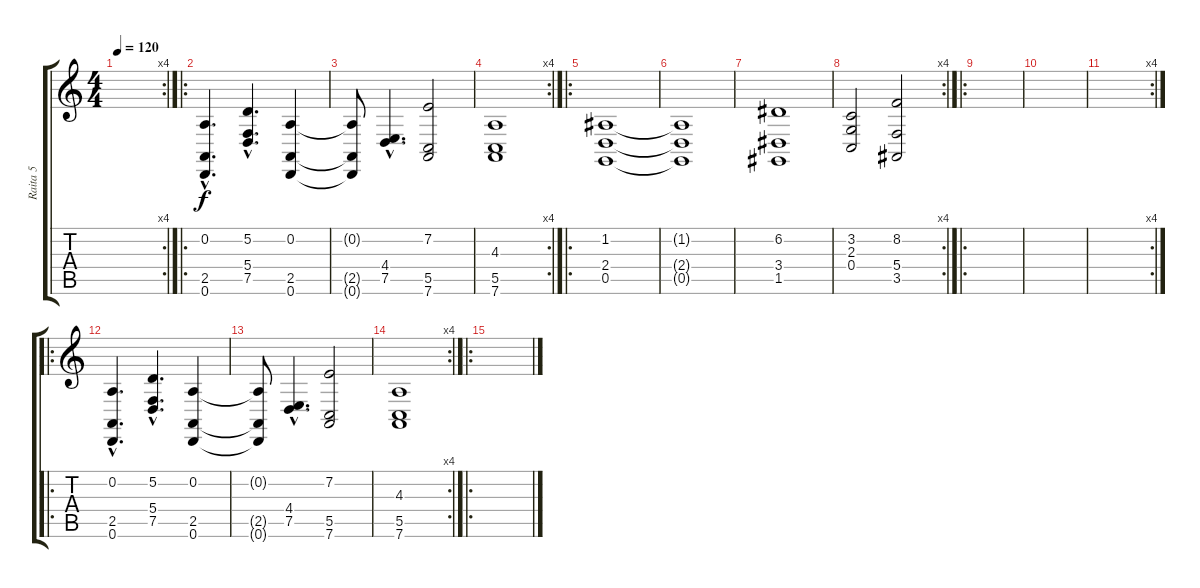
\track ("Raita 5" "Raita 5") {instrument stringensemble1}
\staff {score tabs}
\tuning (D4 A3 F3 C3 G2 D2) {hide}
\rc 4
\ts (4 4)
\tempo 120
\clef g2
\ks c
|
\ro
(0.2{hac} 2.5{hac} 0.6{hac}).4{d} (5.2{hac} 5.4{hac} 7.5{hac}).4{d} (0.2 2.5 0.6).4 |
(0.2{t} 2.5{t} 0.6{t}).8 (4.4{hac} 7.5{hac}).4{d} (7.2 5.5 7.6).2 |
\rc 4
(4.3 5.5 7.6).1 |
\ro
(1.2 2.4 0.5).1 |
(1.2{t} 2.4{t} 0.5{t}).1 |
(6.2 3.4 1.5).1 |
\rc 4
(3.2 2.3 0.4).2 (8.2 5.4 3.5).2 |
\ro
|
|
\rc 4
|
\ro
(0.2{hac} 2.5{hac} 0.6{hac}).4{d} (5.2{hac} 5.4{hac} 7.5{hac}).4{d} (0.2 2.5 0.6).4 |
(0.2{t} 2.5{t} 0.6{t}).8 (4.4{hac} 7.5{hac}).4{d} (7.2 5.5 7.6).2 |
\rc 4
(4.3 5.5 7.6).1 |
\ro
